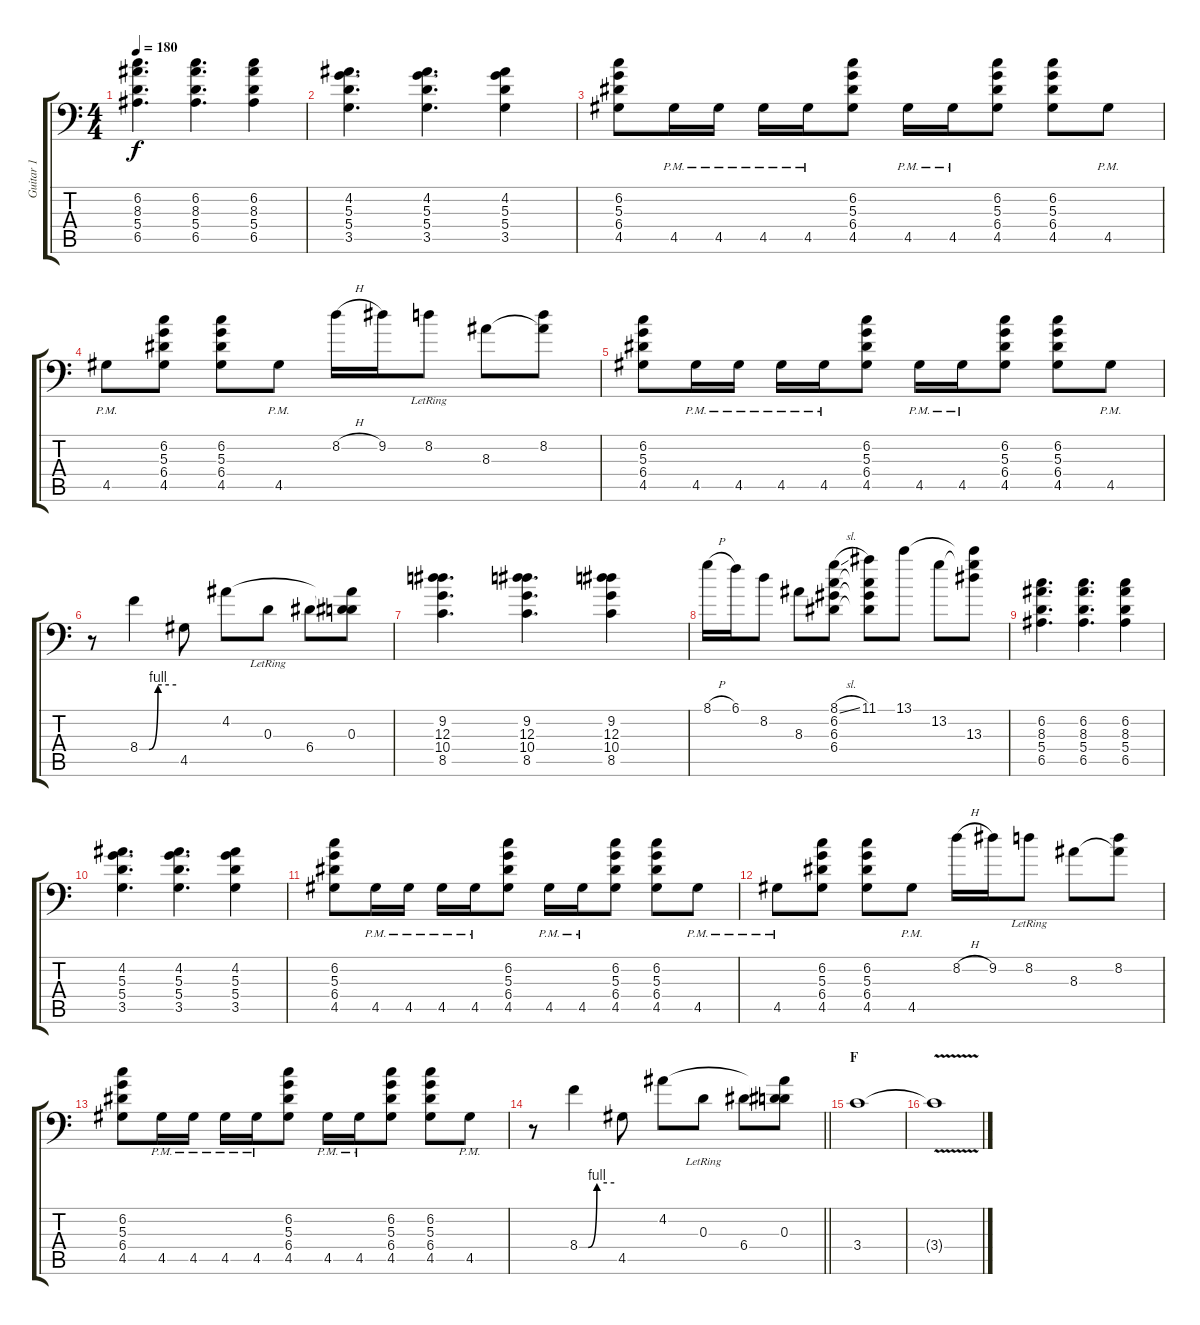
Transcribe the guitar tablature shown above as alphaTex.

\track ("Guitar 1" "Guitar 1") {instrument distortionguitar}
\staff {score tabs}
\tuning (B3 Gb3 D3 A2 E2 A1) {hide}
\ts (4 4)
\tempo 180
\clef f4
\ks c
(6.2 8.3 5.4 6.5).4{d dy f} (6.2 8.3 5.4 6.5).4{d} (6.2 8.3 5.4 6.5).4 |
(4.2 5.3 5.4 3.5).4{d} (4.2 5.3 5.4 3.5).4{d} (4.2 5.3 5.4 3.5).4 |
(6.2 5.3 6.4 4.5).8 4.5{pm}.16 4.5{pm}.16 4.5{pm}.16 4.5{pm}.16 (6.2 5.3 6.4 4.5).8 4.5{pm}.16 4.5{pm}.16 (6.2 5.3 6.4 4.5).8 (6.2 5.3 6.4 4.5).8 4.5{pm}.8 |
4.5{pm}.8 (6.2 5.3 6.4 4.5).8 (6.2 5.3 6.4 4.5).8 4.5{pm}.8 8.2{h}.16 9.2.16 8.2{lr}.8 8.3.8 (8.2 8.3{t}).8 |
(6.2 5.3 6.4 4.5).8 4.5{pm}.16 4.5{pm}.16 4.5{pm}.16 4.5{pm}.16 (6.2 5.3 6.4 4.5).8 4.5{pm}.16 4.5{pm}.16 (6.2 5.3 6.4 4.5).8 (6.2 5.3 6.4 4.5).8 4.5{pm}.8 |
r.8 8.4{be (custom 0 0 15 0 30 4 60 4)}.4 4.5.8 4.2.8 0.3{lr}.8 6.4.8 (4.2{t} 0.3 6.4{t}).8 |
(9.2 12.3 10.4 8.5).4{d} (9.2 12.3 10.4 8.5).4{d} (9.2 12.3 10.4 8.5).4 |
8.1{h}.16 6.1.16 8.2.8 8.3.8 (8.1{sl} 6.2 6.3 6.4).8 (11.1 6.2{t} 6.3{t} 6.4{t}).8 13.1.8 13.2.8 (13.1{t} 13.2{t} 13.3).8 |
(6.2 8.3 5.4 6.5).4{d} (6.2 8.3 5.4 6.5).4{d} (6.2 8.3 5.4 6.5).4 |
(4.2 5.3 5.4 3.5).4{d} (4.2 5.3 5.4 3.5).4{d} (4.2 5.3 5.4 3.5).4 |
(6.2 5.3 6.4 4.5).8 4.5{pm}.16 4.5{pm}.16 4.5{pm}.16 4.5{pm}.16 (6.2 5.3 6.4 4.5).8 4.5{pm}.16 4.5{pm}.16 (6.2 5.3 6.4 4.5).8 (6.2 5.3 6.4 4.5).8 4.5{pm}.8 |
4.5{pm}.8 (6.2 5.3 6.4 4.5).8 (6.2 5.3 6.4 4.5).8 4.5{pm}.8 8.2{h}.16 9.2.16 8.2{lr}.8 8.3.8 (8.2 8.3{t}).8 |
(6.2 5.3 6.4 4.5).8 4.5{pm}.16 4.5{pm}.16 4.5{pm}.16 4.5{pm}.16 (6.2 5.3 6.4 4.5).8 4.5{pm}.16 4.5{pm}.16 (6.2 5.3 6.4 4.5).8 (6.2 5.3 6.4 4.5).8 4.5{pm}.8 |
\barLineRight lightlight
r.8 8.4{be (custom 0 0 15 0 30 4 60 4)}.4 4.5.8 4.2.8 0.3{lr}.8 6.4.8 (4.2{t} 0.3 6.4{t}).8 |
\section ("" "F")
3.4.1 |
3.4{v t}.1
